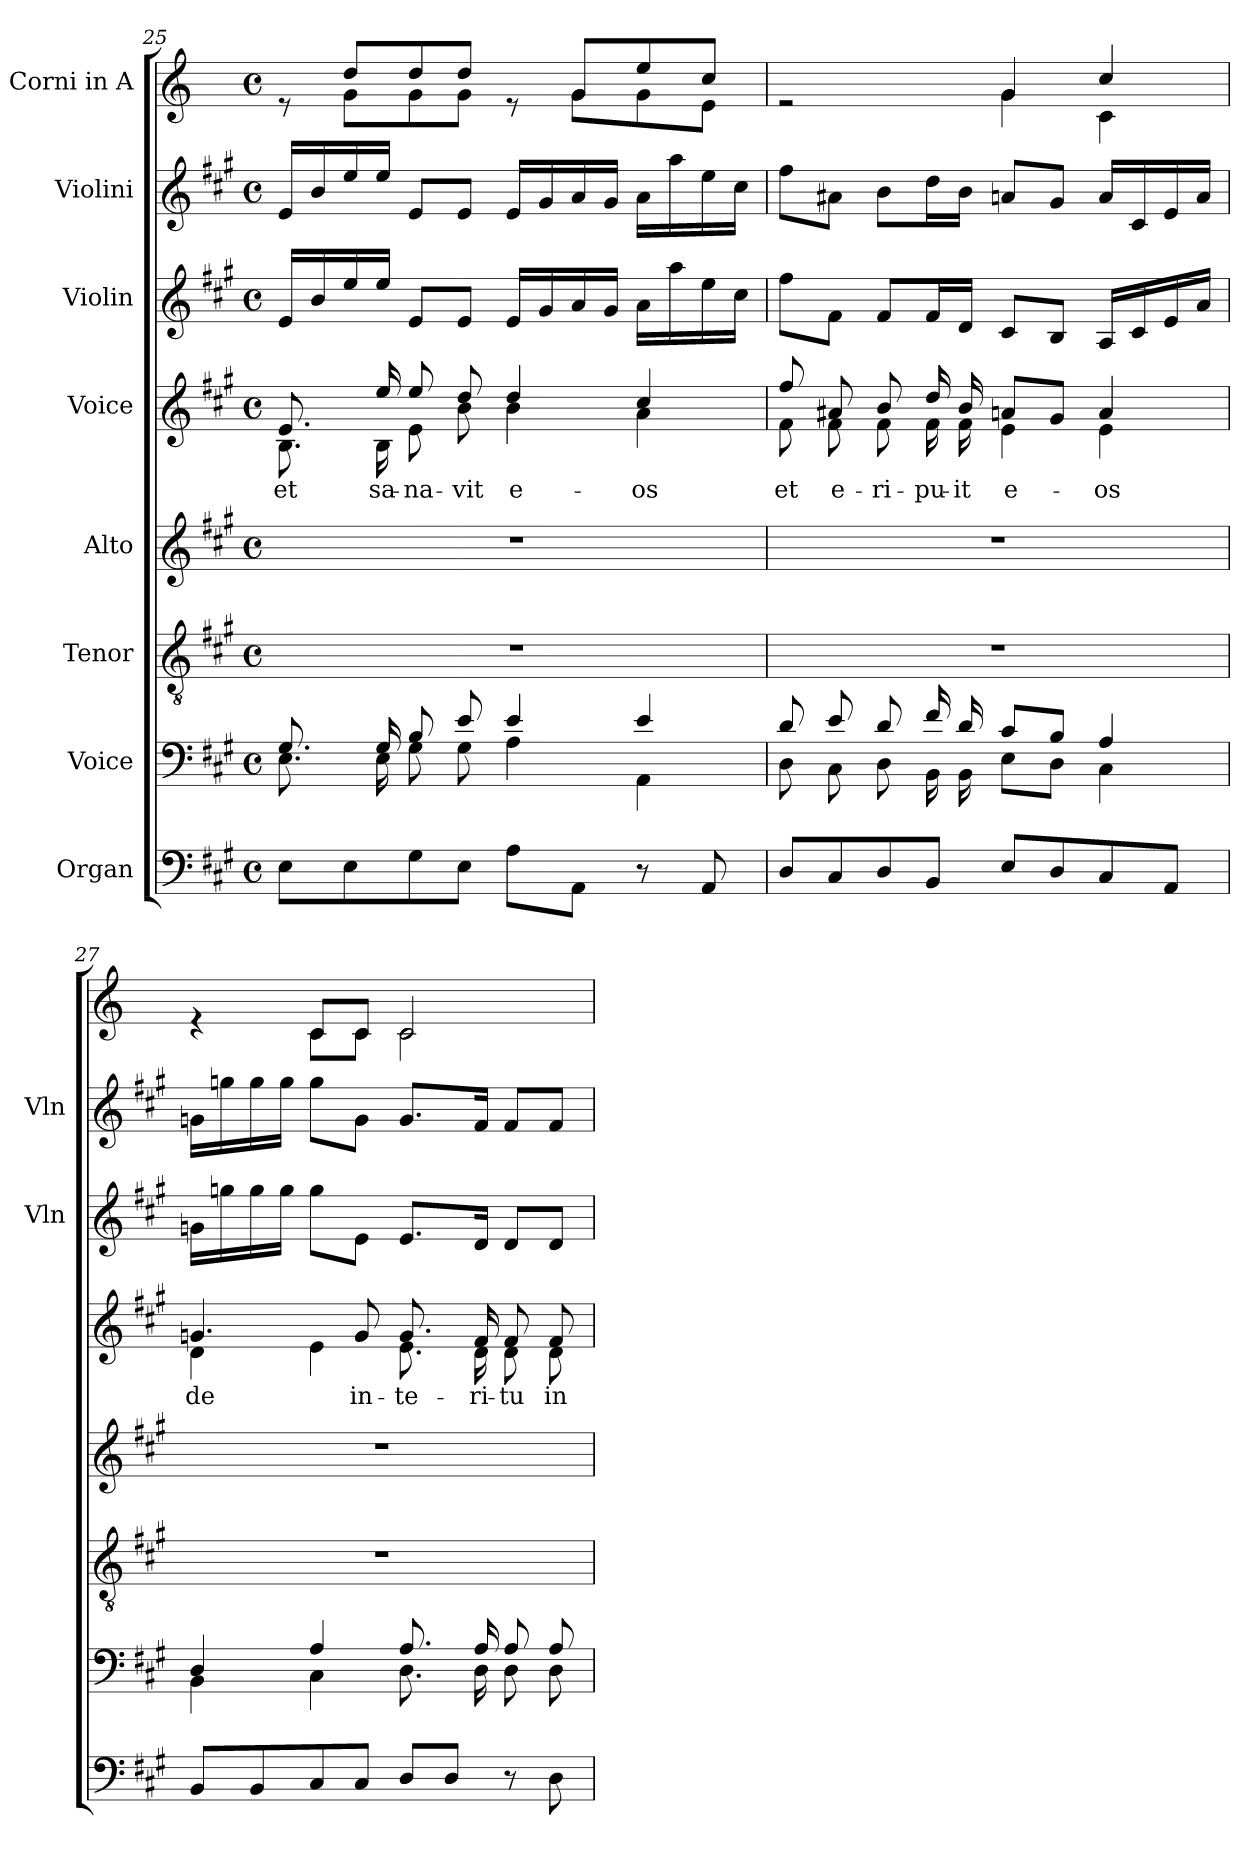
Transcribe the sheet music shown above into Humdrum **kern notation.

**kern	**kern	**kern	**kern	**kern	**text	**kern	**kern	**kern
*part8	*part7	*part6	*part5	*part4	*part4	*part3	*part2	*part1
*staff8	*staff7	*staff6	*staff5	*staff4	*staff4	*staff3	*staff2	*staff1
*I"Organ	*I"Voice	*I"Tenor	*I"Alto	*I"Voice	*	*I"Violin	*I"Violini	*I"Corni in A
*	*	*	*	*	*	*I'Vln	*I'Vln	*
!!LO:PB:g=z
*clefF4	*clefF4	*clefGv2	*clefG2	*clefG2	*	*clefG2	*clefG2	*clefG2
*	*	*	*	*	*	*	*	*ITrd2c3
*k[f#c#g#]	*k[f#c#g#]	*k[f#c#g#]	*k[f#c#g#]	*k[f#c#g#]	*	*k[f#c#g#]	*k[f#c#g#]	*k[f#c#g#]
*M4/4	*M4/4	*M4/4	*M4/4	*M4/4	*	*M4/4	*M4/4	*M4/4
*met(c)	*met(c)	*met(c)	*met(c)	*met(c)	*	*met(c)	*met(c)	*met(c)
=25	=25	=25	=25	=25	=25	=25	=25	=25
*	*^	*	*	*	*	*	*	*
!	!	!	!	!	!	!LO:LY:b	!	!	!
*	*	*	*	*	*^	*	*	*	*^
8E\L	8.G#/	8.E\	1r	1r	8.e/	8.B\	et	16e/LL	16e/LL	8re	8ryy
.	.	.	.	.	.	.	.	16b/	16b/	.	.
8E\	.	.	.	.	.	.	.	16ee/	16ee/	8b/L	8e\L
!	!	!	!	!	!	!	!LO:LY:b	!	!	!	!
.	16G#/	16E\	.	.	16ee/	16B\	sa-	16ee/JJ	16ee/JJ	.	.
!	!	!	!	!	!	!	!LO:LY:b	!	!	!	!
8G#\	8B/	8G#\	.	.	8ee/	8e\	-na-	8e/L	8e/L	8b/	8e\
!	!	!	!	!	!	!	!LO:LY:b	!	!	!	!
8E\J	8e/	8G#\	.	.	8dd/	8b\	-vit	8e/J	8e/J	8b/J	8e\J
!	!	!	!	!	!	!	!LO:LY:b	!	!	!	!
8A\L	4e/	4A\	.	.	4dd/	4b\	e-	16e/LL	16e/LL	8re	8ryy
.	.	.	.	.	.	.	.	16g#/	16g#/	.	.
8AA\J	.	.	.	.	.	.	.	16a/	16a/	8e/L	8e\L
.	.	.	.	.	.	.	.	16g#/JJ	16g#/JJ	.	.
!	!	!	!	!	!	!	!LO:LY:b	!	!	!	!
8r	4e/	4AA\	.	.	4cc#/	4a\	-os	16a\LL	16a\LL	8cc#/	8e\
.	.	.	.	.	.	.	.	16aa\	16aa\	.	.
8AA/	.	.	.	.	.	.	.	16ee\	16ee\	8a/J	8c#\J
.	.	.	.	.	.	.	.	16cc#\JJ	16cc#\JJ	.	.
=26	=26	=26	=26	=26	=26	=26	=26	=26	=26	=26	=26
!	!	!	!	!	!	!	!LO:LY:b	!	!	!	!
8D/L	8d/	8D\	1r	1r	8ff#/	8f#\	et	8ff#\L	8ff#\L	2re	2ryy
!	!	!	!	!	!	!	!LO:LY:b	!	!	!	!
8C#/	8e/	8C#\	.	.	8a#X/	8f#\	e-	8f#\J	8a#X\J	.	.
!	!	!	!	!	!	!	!LO:LY:b	!	!	!	!
8D/	8d/	8D\	.	.	8b/	8f#\	-ri-	8f#/L	8b\L	.	.
!	!	!	!	!	!	!	!LO:LY:b	!	!	!	!
8BB/J	16f#/	16BB\	.	.	16dd/	16f#\	-pu-	16f#/L	16dd\L	.	.
!	!	!	!	!	!	!	!LO:LY:b	!	!	!	!
.	16d/	16BB\	.	.	16b/	16f#\	-it	16d/JJ	16b\JJ	.	.
!	!	!	!	!	!	!	!LO:LY:b	!	!	!	!
8E/L	8c#/L	8E\L	.	.	8an/L	4e\	e-	8c#/L	8an/L	4e/	4e\
8D/	8B/J	8D\J	.	.	8g#/J	.	.	8B/J	8g#/J	.	.
!	!	!	!	!	!	!	!LO:LY:b	!	!	!	!
8C#/	4A/	4C#\	.	.	4a/	4e\	-os	16A/LL	16a/LL	4a/	4A\
.	.	.	.	.	.	.	.	16c#/	16c#/	.	.
8AA/J	.	.	.	.	.	.	.	16e/	16e/	.	.
.	.	.	.	.	.	.	.	16a/JJ	16a/JJ	.	.
=27	=27	=27	=27	=27	=27	=27	=27	=27	=27	=27	=27
!	!	!	!	!	!	!	!LO:LY:b	!	!	!	!
8BB/L	4D/	4BB\	1r	1r	4.gn/	4d\	de	16gn\LL	16gn\LL	4re	4ryy
.	.	.	.	.	.	.	.	16ggn\	16ggn\	.	.
8BB/	.	.	.	.	.	.	.	16gg\	16gg\	.	.
.	.	.	.	.	.	.	.	16gg\JJ	16gg\JJ	.	.
8C#/	4A/	4C#\	.	.	.	4e\	.	8gg\L	8gg\L	8A/L	8A\L
!	!	!	!	!	!	!	!LO:LY:b	!	!	!	!
8C#/J	.	.	.	.	8g/	.	in-	8e\J	8g\J	8A/J	8A\J
!	!	!	!	!	!	!	!LO:LY:b	!	!	!	!
8D/L	8.A/	8.D\	.	.	8.g/	8.e\	-te-	8.e/L	8.g/L	2A/	2A\
8D/J	.	.	.	.	.	.	.	.	.	.	.
!	!	!	!	!	!	!	!LO:LY:b	!	!	!	!
.	16A/	16D\	.	.	16f#/	16d\	-ri-	16d/Jk	16f#/Jk	.	.
!	!	!	!	!	!	!	!LO:LY:b	!	!	!	!
8r	8A/	8D\	.	.	8f#/	8d\	-tu	8d/L	8f#/L	.	.
!	!	!	!	!	!	!	!LO:LY:b	!	!	!	!
8D\	8A/	8D\	.	.	8f#/	8d\	in-	8d/J	8f#/J	.	.
*	*v	*v	*	*	*v	*v	*	*	*	*v	*v
=	=	=	=	=	=	=	=	=
*-	*-	*-	*-	*-	*-	*-	*-	*-
